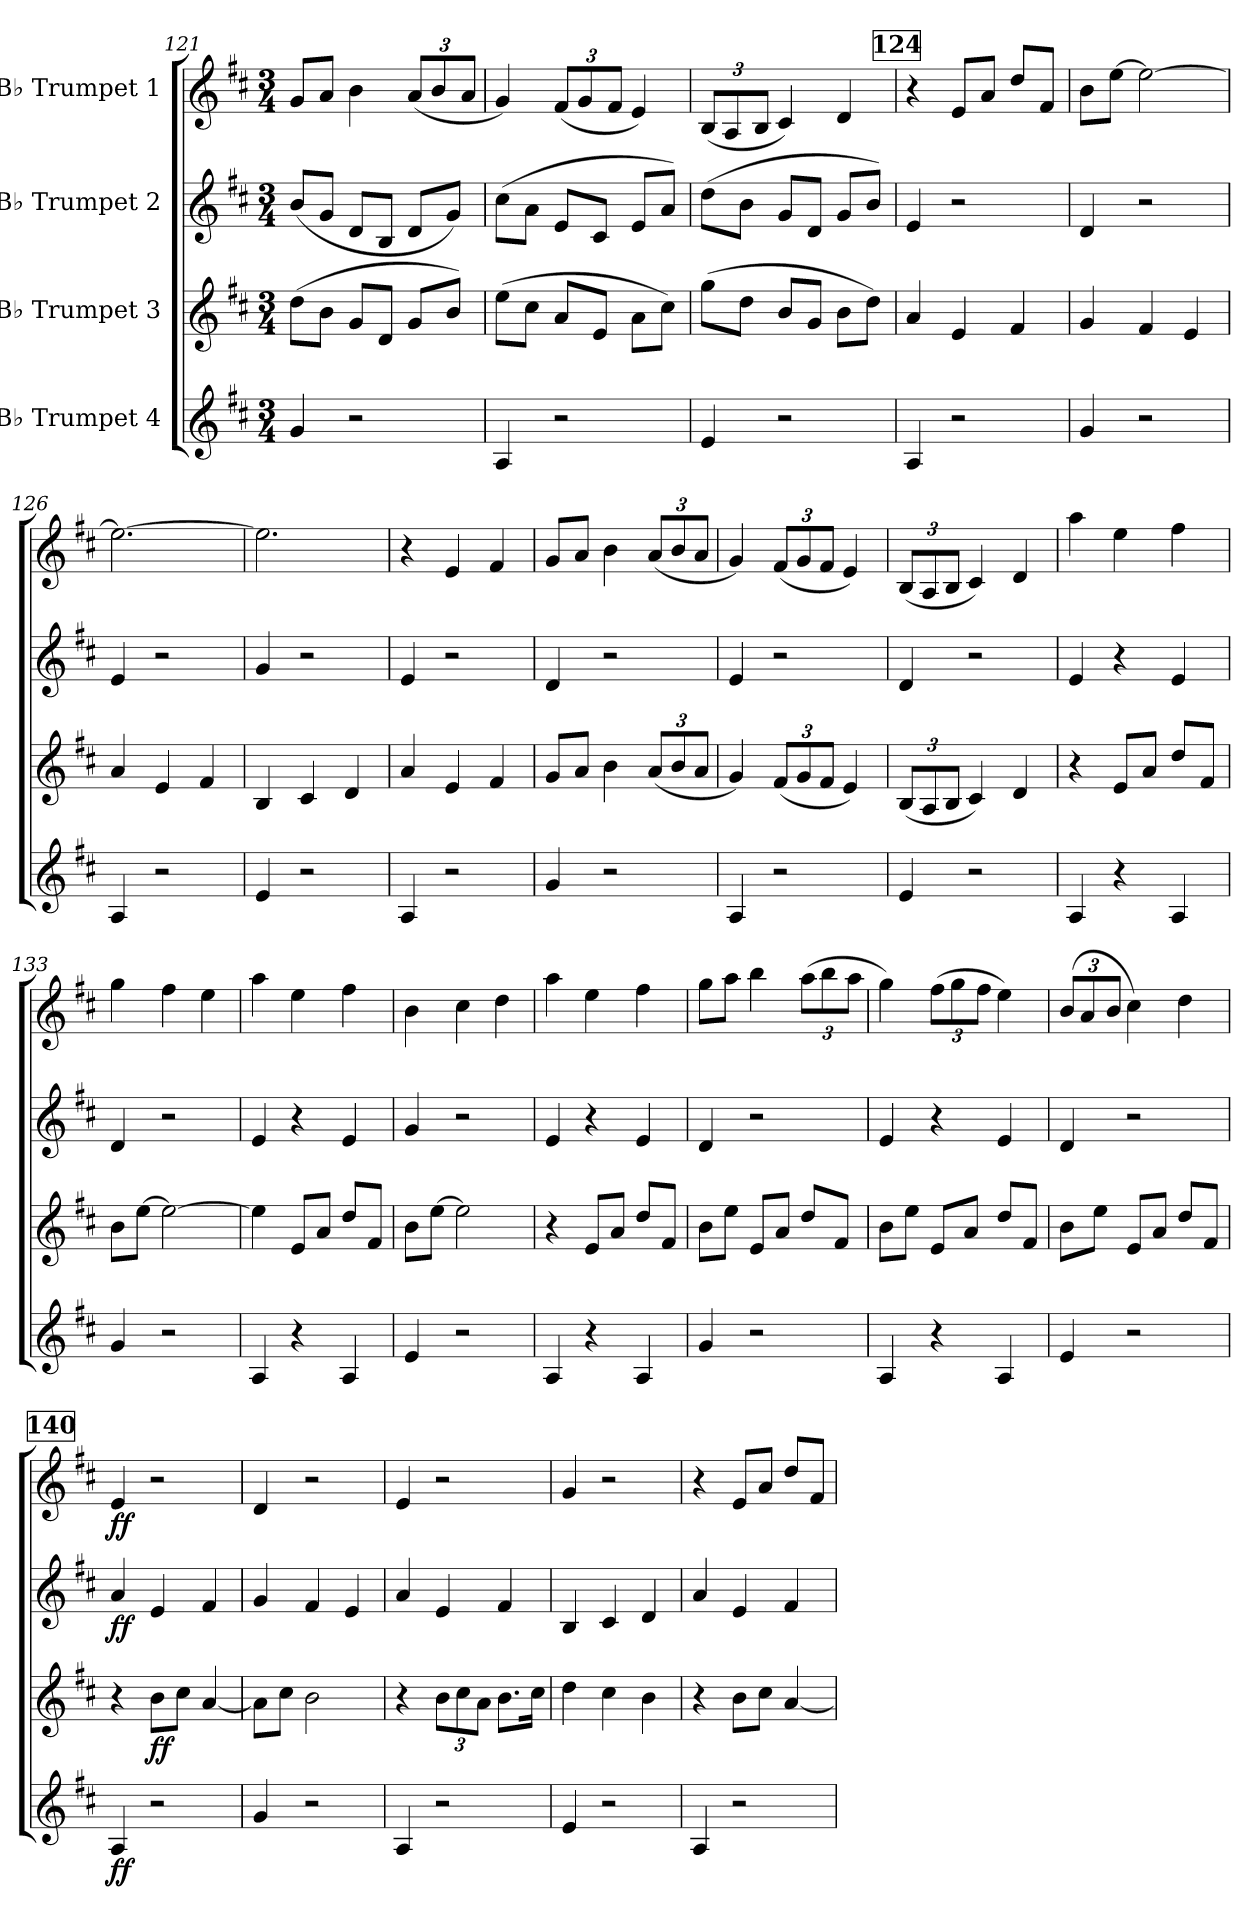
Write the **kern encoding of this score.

**kern	**dynam	**kern	**dynam	**kern	**dynam	**kern	**dynam
*part4	*part4	*part3	*part3	*part2	*part2	*part1	*part1
*staff4	*staff4	*staff3	*staff3	*staff2	*staff2	*staff1	*staff1
*I"B♭ Trumpet 4	*	*I"B♭ Trumpet 3	*	*I"B♭ Trumpet 2	*	*I"B♭ Trumpet 1	*
*clefG2	*	*clefG2	*	*clefG2	*	*clefG2	*
*ITrd1c2	*	*ITrd1c2	*	*ITrd1c2	*	*ITrd1c2	*
*k[]	*	*k[]	*	*k[]	*	*k[]	*
*M3/4	*	*M3/4	*	*M3/4	*	*M3/4	*
=121	=121	=121	=121	=121	=121	=121	=121
4f/	.	(8cc\L	.	(8a/L	.	8f/L	.
.	.	8a\J	.	8f/J	.	8g/J	.
2r	.	8f/L	.	8c/L	.	4a\	.
.	.	8c/J	.	8A/J	.	.	.
*	*	*	*	*	*	*Xbrackettup	*
.	.	8f/L	.	8c/L	.	(12g/L	.
.	.	.	.	.	.	12a/	.
.	.	8a/J)	.	8f/J)	.	.	.
.	.	.	.	.	.	12g/J	.
=122	=122	=122	=122	=122	=122	=122	=122
4G/	.	(8dd\L	.	(8b\L	.	4f/)	.
.	.	8b\J	.	8g\J	.	.	.
2r	.	8g/L	.	8d/L	.	(12e/L	.
.	.	.	.	.	.	12f/	.
.	.	8d/J	.	8B/J	.	.	.
.	.	.	.	.	.	12e/J	.
.	.	8g\L	.	8d/L	.	4d/)	.
.	.	8b\J)	.	8g/J)	.	.	.
=123	=123	=123	=123	=123	=123	=123	=123
4d/	.	(8ff\L	.	(8cc\L	.	(12A/L	.
.	.	.	.	.	.	12G/	.
.	.	8cc\J	.	8a\J	.	.	.
.	.	.	.	.	.	12A/J	.
2r	.	8a/L	.	8f/L	.	4B/)	.
.	.	8f/J	.	8c/J	.	.	.
.	.	8a\L	.	8f/L	.	4c/	.
.	.	8cc\J)	.	8a/J)	.	.	.
!!LO:REH:place=s1:a:B:fs=14:t=124
=124	=124	=124	=124	=124	=124	=124	=124
4G/	.	4g/	.	4d/	.	4r	.
2r	.	4d/	.	2r	.	8d/L	.
.	.	.	.	.	.	8g/J	.
.	.	4e/	.	.	.	8cc/L	.
.	.	.	.	.	.	8e/J	.
!!LO:LB:g=z
=125	=125	=125	=125	=125	=125	=125	=125
4f/	.	4f/	.	4c/	.	8a\L	.
.	.	.	.	.	.	[8dd\J	.
2r	.	4e/	.	2r	.	2dd\_	.
.	.	4d/	.	.	.	.	.
=126	=126	=126	=126	=126	=126	=126	=126
4G/	.	4g/	.	4d/	.	2.dd\_	.
2r	.	4d/	.	2r	.	.	.
.	.	4e/	.	.	.	.	.
=127	=127	=127	=127	=127	=127	=127	=127
4d/	.	4A/	.	4f/	.	2.dd\]	.
2r	.	4B/	.	2r	.	.	.
.	.	4c/	.	.	.	.	.
=128	=128	=128	=128	=128	=128	=128	=128
4G/	.	4g/	.	4d/	.	4r	.
2r	.	4d/	.	2r	.	4d/	.
.	.	4e/	.	.	.	4e/	.
=129	=129	=129	=129	=129	=129	=129	=129
4f/	.	8f/L	.	4c/	.	8f/L	.
.	.	8g/J	.	.	.	8g/J	.
2r	.	4a\	.	2r	.	4a\	.
*	*	*Xbrackettup	*	*	*	*	*
.	.	(12g/L	.	.	.	(12g/L	.
.	.	12a/	.	.	.	12a/	.
.	.	12g/J	.	.	.	12g/J	.
=130	=130	=130	=130	=130	=130	=130	=130
4G/	.	4f/)	.	4d/	.	4f/)	.
2r	.	(12e/L	.	2r	.	(12e/L	.
.	.	12f/	.	.	.	12f/	.
.	.	12e/J	.	.	.	12e/J	.
.	.	4d/)	.	.	.	4d/)	.
=131	=131	=131	=131	=131	=131	=131	=131
4d/	.	(12A/L	.	4c/	.	(12A/L	.
.	.	12G/	.	.	.	12G/	.
.	.	12A/J	.	.	.	12A/J	.
2r	.	4B/)	.	2r	.	4B/)	.
.	.	4c/	.	.	.	4c/	.
=132	=132	=132	=132	=132	=132	=132	=132
4G/	.	4r	.	4d/	.	4gg\	.
4r	.	8d/L	.	4r	.	4dd\	.
.	.	8g/J	.	.	.	.	.
4G/	.	8cc/L	.	4d/	.	4ee\	.
.	.	8e/J	.	.	.	.	.
!!LO:LB:g=z
=133	=133	=133	=133	=133	=133	=133	=133
4f/	.	8a\L	.	4c/	.	4ff\	.
.	.	[8dd\J	.	.	.	.	.
2r	.	2dd\_	.	2r	.	4ee\	.
.	.	.	.	.	.	4dd\	.
=134	=134	=134	=134	=134	=134	=134	=134
4G/	.	4dd\]	.	4d/	.	4gg\	.
4r	.	8d/L	.	4r	.	4dd\	.
.	.	8g/J	.	.	.	.	.
4G/	.	8cc/L	.	4d/	.	4ee\	.
.	.	8e/J	.	.	.	.	.
=135	=135	=135	=135	=135	=135	=135	=135
4d/	.	8a\L	.	4f/	.	4a\	.
.	.	[8dd\J	.	.	.	.	.
2r	.	2dd\]	.	2r	.	4b\	.
.	.	.	.	.	.	4cc\	.
=136	=136	=136	=136	=136	=136	=136	=136
4G/	.	4r	.	4d/	.	4gg\	.
4r	.	8d/L	.	4r	.	4dd\	.
.	.	8g/J	.	.	.	.	.
4G/	.	8cc/L	.	4d/	.	4ee\	.
.	.	8e/J	.	.	.	.	.
=137	=137	=137	=137	=137	=137	=137	=137
4f/	.	8a\L	.	4c/	.	8ff\L	.
.	.	8dd\J	.	.	.	8gg\J	.
2r	.	8d/L	.	2r	.	4aa\	.
.	.	8g/J	.	.	.	.	.
.	.	8cc/L	.	.	.	(12gg\L	.
.	.	.	.	.	.	12aa\	.
.	.	8e/J	.	.	.	.	.
.	.	.	.	.	.	12gg\J	.
=138	=138	=138	=138	=138	=138	=138	=138
4G/	.	8a\L	.	4d/	.	4ff\)	.
.	.	8dd\J	.	.	.	.	.
4r	.	8d/L	.	4r	.	(12ee\L	.
.	.	.	.	.	.	12ff\	.
.	.	8g/J	.	.	.	.	.
.	.	.	.	.	.	12ee\J	.
4G/	.	8cc/L	.	4d/	.	4dd\)	.
.	.	8e/J	.	.	.	.	.
!!LO:PB:g=z
=139	=139	=139	=139	=139	=139	=139	=139
4d/	.	8a\L	.	4c/	.	(12a/L	.
.	.	.	.	.	.	12g/	.
.	.	8dd\J	.	.	.	.	.
.	.	.	.	.	.	12a/J	.
2r	.	8d/L	.	2r	.	4b\)	.
.	.	8g/J	.	.	.	.	.
.	.	8cc/L	.	.	.	4cc\	.
.	.	8e/J	.	.	.	.	.
!!LO:REH:place=s1:a:B:fs=14:t=140
=140	=140	=140	=140	=140	=140	=140	=140
!	!LO:DY:b	!	!	!	!LO:DY:b	!	!LO:DY:b
4G/	ff	4r	.	4g/	ff	4d/	ff
!	!	!	!LO:DY:b	!	!	!	!
2r	.	8a\L	ff	4d/	.	2r	.
.	.	8b\J	.	.	.	.	.
.	.	[4g/	.	4e/	.	.	.
=141	=141	=141	=141	=141	=141	=141	=141
4f/	.	8g\L]	.	4f/	.	4c/	.
.	.	8b\J	.	.	.	.	.
2r	.	2a\	.	4e/	.	2r	.
.	.	.	.	4d/	.	.	.
=142	=142	=142	=142	=142	=142	=142	=142
4G/	.	4r	.	4g/	.	4d/	.
2r	.	12a\L	.	4d/	.	2r	.
.	.	12b\	.	.	.	.	.
.	.	12g\J	.	.	.	.	.
.	.	8.a\L	.	4e/	.	.	.
.	.	16b\Jk	.	.	.	.	.
=143	=143	=143	=143	=143	=143	=143	=143
4d/	.	4cc\	.	4A/	.	4f/	.
2r	.	4b\	.	4B/	.	2r	.
.	.	4a\	.	4c/	.	.	.
=144	=144	=144	=144	=144	=144	=144	=144
4G/	.	4r	.	4g/	.	4r	.
2r	.	8a\L	.	4d/	.	8d/L	.
.	.	8b\J	.	.	.	8g/J	.
.	.	[4g/	.	4e/	.	8cc/L	.
.	.	.	.	.	.	8e/J	.
=	=	=	=	=	=	=	=
*-	*-	*-	*-	*-	*-	*-	*-
